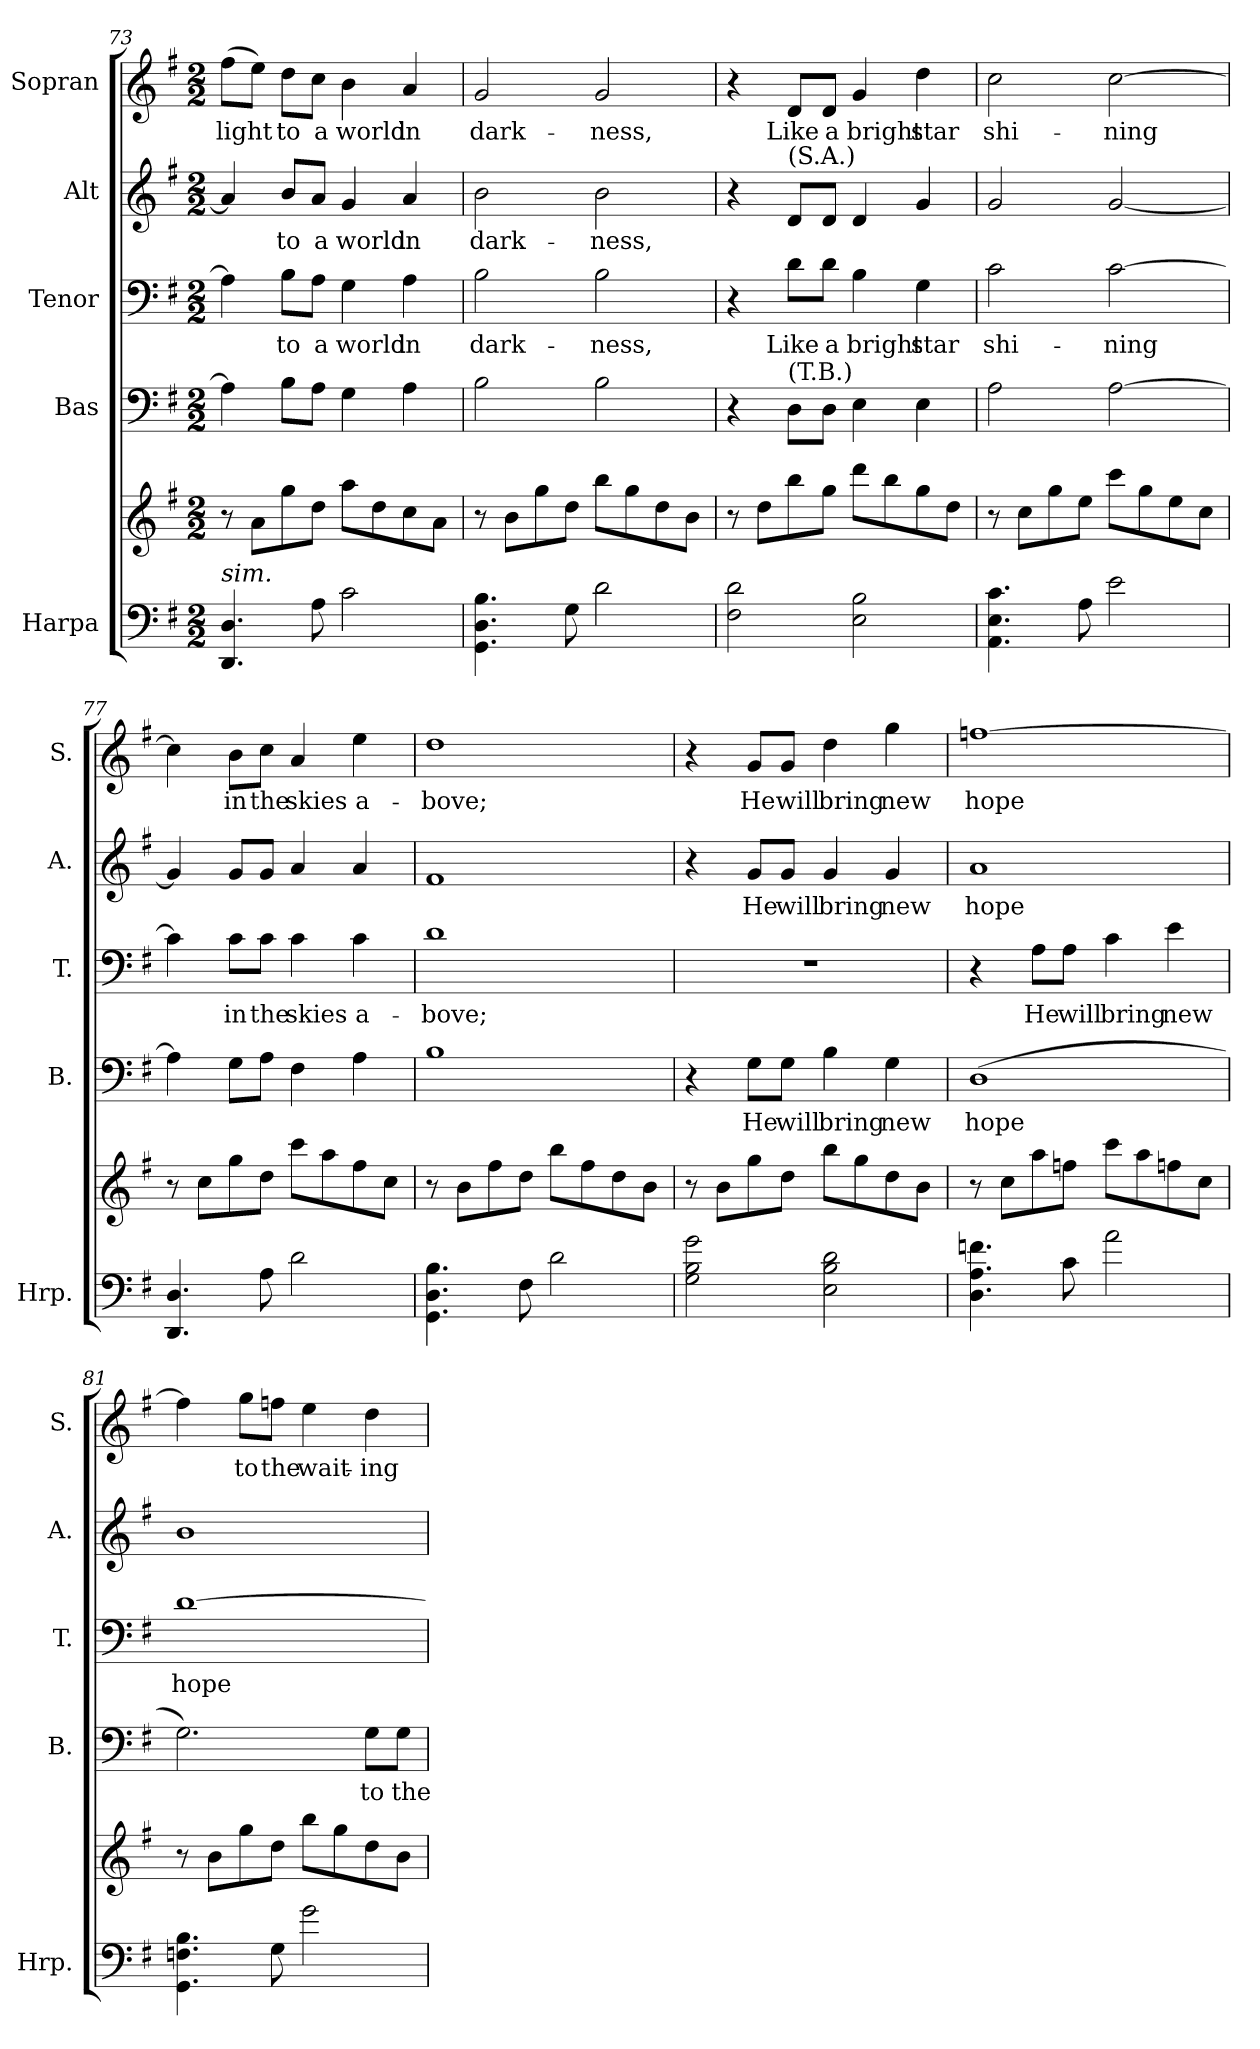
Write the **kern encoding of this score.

**kern	**kern	**kern	**text	**kern	**text	**kern	**text	**kern	**text
*part5	*part5	*part4	*part4	*part3	*part3	*part2	*part2	*part1	*part1
*staff6	*staff5	*staff4	*staff4	*staff3	*staff3	*staff2	*staff2	*staff1	*staff1
*I"Harpa	*	*I"Bas	*	*I"Tenor	*	*I"Alt	*	*I"Sopran	*
*I'Hrp.	*	*I'B.	*	*I'T.	*	*I'A.	*	*I'S.	*
*clefF4	*clefG2	*clefF4	*	*clefF4	*	*clefG2	*	*clefG2	*
*k[f#]	*k[f#]	*k[f#]	*	*k[f#]	*	*k[f#]	*	*k[f#]	*
*M2/2	*M2/2	*M2/2	*	*M2/2	*	*M2/2	*	*M2/2	*
=73	=73	=73	=73	=73	=73	=73	=73	=73	=73
!LO:TX:a:i:t=sim.	!	!	!	!	!	!	!	!	!
!	!	!	!	!	!	!	!	!	!LO:LY:b
4.DD/ 4.D/	8r	4A\]	.	4A\]	.	4a/]	.	(8ff#\L	-light
.	8a\L	.	.	.	.	.	.	8ee\J)	.
!	!	!	!	!	!LO:LY:b	!	!LO:LY:b	!	!LO:LY:b
.	8gg\	8B\L	.	8B\L	to	8b/L	to	8dd\L	to
!	!	!	!	!	!LO:LY:b	!	!LO:LY:b	!	!LO:LY:b
8A\	8dd\J	8A\J	.	8A\J	a	8a/J	a	8cc\J	a
!	!	!	!	!	!LO:LY:b	!	!LO:LY:b	!	!LO:LY:b
2c\	8aa\L	4G\	.	4G\	world	4g/	world	4b\	world
.	8dd\	.	.	.	.	.	.	.	.
!	!	!	!	!	!LO:LY:b	!	!LO:LY:b	!	!LO:LY:b
.	8cc\	4A\	.	4A\	in	4a/	in	4a/	in
.	8a\J	.	.	.	.	.	.	.	.
=74	=74	=74	=74	=74	=74	=74	=74	=74	=74
!	!	!	!	!	!LO:LY:b	!	!LO:LY:b	!	!LO:LY:b
4.GG\ 4.D\ 4.B\	8r	2B\	.	2B\	dark-	2b\	dark-	2g/	dark-
.	8b\L	.	.	.	.	.	.	.	.
.	8gg\	.	.	.	.	.	.	.	.
8G\	8dd\J	.	.	.	.	.	.	.	.
!	!	!	!	!	!LO:LY:b	!	!LO:LY:b	!	!LO:LY:b
2d\	8bb\L	2B\	.	2B\	-ness,	2b\	-ness,	2g/	-ness,
.	8gg\	.	.	.	.	.	.	.	.
.	8dd\	.	.	.	.	.	.	.	.
.	8b\J	.	.	.	.	.	.	.	.
!!LO:LB:g=z
=75	=75	=75	=75	=75	=75	=75	=75	=75	=75
2F#\ 2d\	8r	4r	.	4r	.	4r	.	4r	.
.	8dd\L	.	.	.	.	.	.	.	.
!	!	!	!	!	!	!LO:TX:a:t=(S.A.)	!	!	!
!	!	!LO:TX:a:t=(T.B.)	!	!	!	!	!	!	!
!	!	!	!	!	!LO:LY:b	!	!	!	!LO:LY:b
.	8bb\	8D\L	.	8d\L	Like	8d/L	.	8d/L	Like
!	!	!	!	!	!LO:LY:b	!	!	!	!LO:LY:b
.	8gg\J	8D\J	.	8d\J	a	8d/J	.	8d/J	a
!	!	!	!	!	!LO:LY:b	!	!	!	!LO:LY:b
2E\ 2B\	8ddd\L	4E\	.	4B\	bright	4d/	.	4g/	bright
.	8bb\	.	.	.	.	.	.	.	.
!	!	!	!	!	!LO:LY:b	!	!	!	!LO:LY:b
.	8gg\	4E\	.	4G\	star	4g/	.	4dd\	star
.	8dd\J	.	.	.	.	.	.	.	.
=76	=76	=76	=76	=76	=76	=76	=76	=76	=76
!	!	!	!	!	!LO:LY:b	!	!	!	!LO:LY:b
4.AA\ 4.E\ 4.c\	8r	2A\	.	2c\	shi-	2g/	.	2cc\	shi-
.	8cc\L	.	.	.	.	.	.	.	.
.	8gg\	.	.	.	.	.	.	.	.
8A\	8ee\J	.	.	.	.	.	.	.	.
!	!	!	!	!	!LO:LY:b	!	!	!	!LO:LY:b
2e\	8ccc\L	[2A\	.	[2c\	-ning	[2g/	.	[2cc\	-ning
.	8gg\	.	.	.	.	.	.	.	.
.	8ee\	.	.	.	.	.	.	.	.
.	8cc\J	.	.	.	.	.	.	.	.
=77	=77	=77	=77	=77	=77	=77	=77	=77	=77
4.DD/ 4.D/	8r	4A\]	.	4c\]	.	4g/]	.	4cc\]	.
.	8cc\L	.	.	.	.	.	.	.	.
!	!	!	!	!	!LO:LY:b	!	!	!	!LO:LY:b
.	8gg\	8G\L	.	8c\L	in	8g/L	.	8b\L	in
!	!	!	!	!	!LO:LY:b	!	!	!	!LO:LY:b
8A\	8dd\J	8A\J	.	8c\J	the	8g/J	.	8cc\J	the
!	!	!	!	!	!LO:LY:b	!	!	!	!LO:LY:b
2d\	8ccc\L	4F#\	.	4c\	skies	4a/	.	4a/	skies
.	8aa\	.	.	.	.	.	.	.	.
!	!	!	!	!	!LO:LY:b	!	!	!	!LO:LY:b
.	8ff#\	4A\	.	4c\	a-	4a/	.	4ee\	a-
.	8cc\J	.	.	.	.	.	.	.	.
=78	=78	=78	=78	=78	=78	=78	=78	=78	=78
!	!	!	!	!	!LO:LY:b	!	!	!	!LO:LY:b
4.GG\ 4.D\ 4.B\	8r	1B	.	1d	-bove;	1f#	.	1dd	-bove;
.	8b\L	.	.	.	.	.	.	.	.
.	8ff#\	.	.	.	.	.	.	.	.
8F#\	8dd\J	.	.	.	.	.	.	.	.
2d\	8bb\L	.	.	.	.	.	.	.	.
.	8ff#\	.	.	.	.	.	.	.	.
.	8dd\	.	.	.	.	.	.	.	.
.	8b\J	.	.	.	.	.	.	.	.
!!LO:PB:g=z
=79	=79	=79	=79	=79	=79	=79	=79	=79	=79
2G\ 2B\ 2g\	8r	4r	.	1r	.	4r	.	4r	.
.	8b\L	.	.	.	.	.	.	.	.
!	!	!	!LO:LY:b	!	!	!	!LO:LY:b	!	!LO:LY:b
.	8gg\	8G\L	He	.	.	8g/L	He	8g/L	He
!	!	!	!LO:LY:b	!	!	!	!LO:LY:b	!	!LO:LY:b
.	8dd\J	8G\J	will	.	.	8g/J	will	8g/J	will
!	!	!	!LO:LY:b	!	!	!	!LO:LY:b	!	!LO:LY:b
2E\ 2B\ 2d\	8bb\L	4B\	bring	.	.	4g/	bring	4dd\	bring
.	8gg\	.	.	.	.	.	.	.	.
!	!	!	!LO:LY:b	!	!	!	!LO:LY:b	!	!LO:LY:b
.	8dd\	4G\	new	.	.	4g/	new	4gg\	new
.	8b\J	.	.	.	.	.	.	.	.
=80	=80	=80	=80	=80	=80	=80	=80	=80	=80
!	!	!	!LO:LY:b	!	!	!	!LO:LY:b	!	!LO:LY:b
4.D\ 4.A\ 4.fn\	8r	(1D	hope	4r	.	1a	hope	[1ffn	hope
.	8cc\L	.	.	.	.	.	.	.	.
!	!	!	!	!	!LO:LY:b	!	!	!	!
.	8aa\	.	.	8A\L	He	.	.	.	.
!	!	!	!	!	!LO:LY:b	!	!	!	!
8c\	8ffn\J	.	.	8A\J	will	.	.	.	.
!	!	!	!	!	!LO:LY:b	!	!	!	!
2a\	8ccc\L	.	.	4c\	bring	.	.	.	.
.	8aa\	.	.	.	.	.	.	.	.
!	!	!	!	!	!LO:LY:b	!	!	!	!
.	8ffn\	.	.	4e\	new	.	.	.	.
.	8cc\J	.	.	.	.	.	.	.	.
=81	=81	=81	=81	=81	=81	=81	=81	=81	=81
!	!	!	!	!	!LO:LY:b	!	!	!	!
4.GG\ 4.Fn\ 4.B\	8r	2.G\)	.	[1d	hope	1b	.	4ff\]	.
.	8b\L	.	.	.	.	.	.	.	.
!	!	!	!	!	!	!	!	!	!LO:LY:b
.	8gg\	.	.	.	.	.	.	8gg\L	to
!	!	!	!	!	!	!	!	!	!LO:LY:b
8G\	8dd\J	.	.	.	.	.	.	8ffni\J	the
!	!	!	!	!	!	!	!	!	!LO:LY:b
2g\	8bb\L	.	.	.	.	.	.	4ee\	wait-
.	8gg\	.	.	.	.	.	.	.	.
!	!	!	!LO:LY:b	!	!	!	!	!	!LO:LY:b
.	8dd\	8G\L	to	.	.	.	.	4dd\	-ing
!	!	!	!LO:LY:b	!	!	!	!	!	!
.	8b\J	8G\J	the	.	.	.	.	.	.
=	=	=	=	=	=	=	=	=	=
*-	*-	*-	*-	*-	*-	*-	*-	*-	*-
